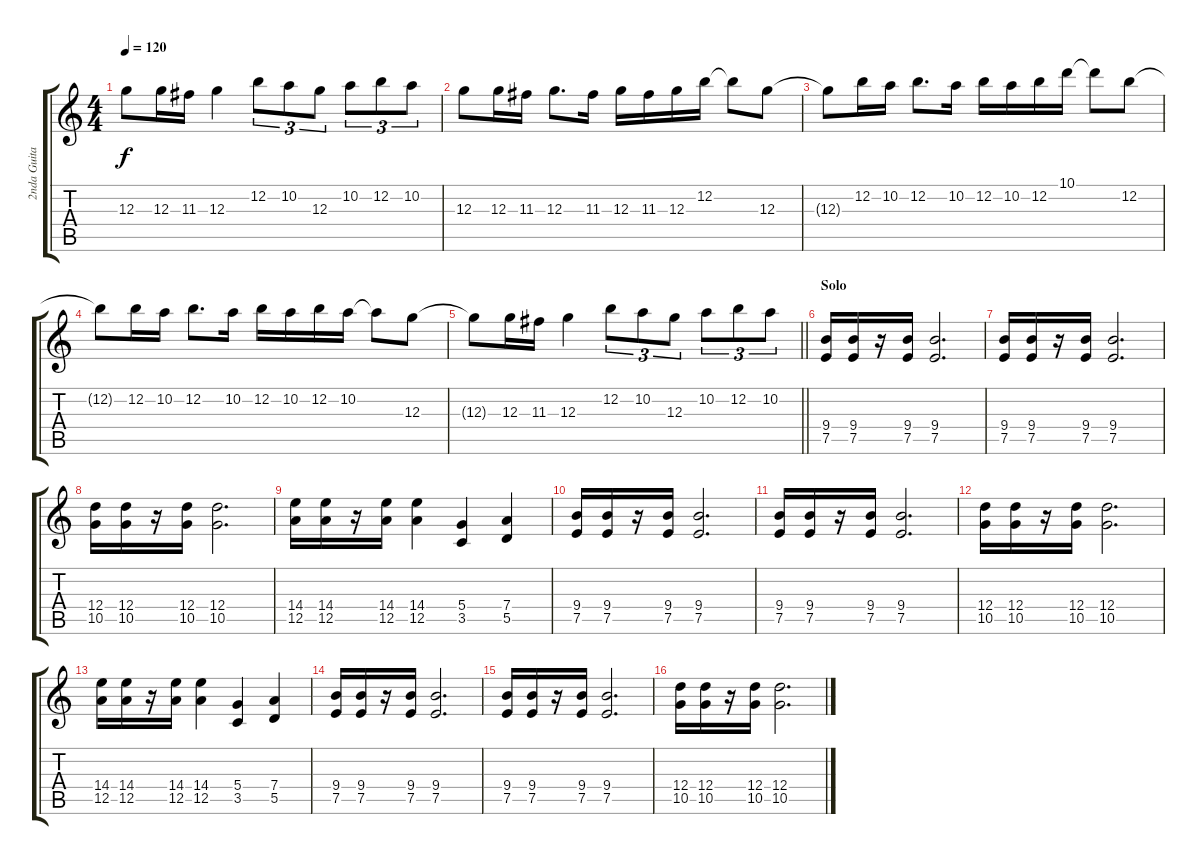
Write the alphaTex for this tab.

\track ("2nda Guitarra" "2nda Guita") {instrument distortionguitar}
\staff {score tabs}
\tuning (E4 B3 G3 D3 A2 E2) {hide}
\ts (4 4)
\tempo 120
\clef g2
\ks c
12.3{t}.8{dy f} 12.3.16 11.3.16 12.3.4 12.2.8{tu (3 2)} 10.2.8{tu (3 2)} 12.3.8{tu (3 2)} 10.2.8{tu (3 2)} 12.2.8{tu (3 2)} 10.2.8{tu (3 2)} |
12.3.8 12.3.16 11.3.16 12.3.8{d} 11.3.16 12.3.16 11.3.16 12.3.16 12.2.16 12.2{t}.8 12.3.8 |
12.3{t}.8 12.2.16 10.2.16 12.2.8{d} 10.2.16 12.2.16 10.2.16 12.2.16 10.1.16 10.1{t}.8 12.2.8 |
12.2{t}.8 12.2.16 10.2.16 12.2.8{d} 10.2.16 12.2.16 10.2.16 12.2.16 10.2.16 10.2{t}.8 12.3.8 |
\barLineRight lightlight
12.3{t}.8 12.3.16 11.3.16 12.3.4 12.2.8{tu (3 2)} 10.2.8{tu (3 2)} 12.3.8{tu (3 2)} 10.2.8{tu (3 2)} 12.2.8{tu (3 2)} 10.2.8{tu (3 2)} |
\section ("" "Solo")
(9.4 7.5).16 (9.4 7.5).16 r.16 (9.4 7.5).16 (9.4 7.5).2{d} |
(9.4 7.5).16 (9.4 7.5).16 r.16 (9.4 7.5).16 (9.4 7.5).2{d} |
(12.4 10.5).16 (12.4 10.5).16 r.16 (12.4 10.5).16 (12.4 10.5).2{d} |
(14.4 12.5).16 (14.4 12.5).16 r.16 (14.4 12.5).16 (14.4 12.5).4 (5.4 3.5).4 (7.4 5.5).4 |
(9.4 7.5).16 (9.4 7.5).16 r.16 (9.4 7.5).16 (9.4 7.5).2{d} |
(9.4 7.5).16 (9.4 7.5).16 r.16 (9.4 7.5).16 (9.4 7.5).2{d} |
(12.4 10.5).16 (12.4 10.5).16 r.16 (12.4 10.5).16 (12.4 10.5).2{d} |
(14.4 12.5).16 (14.4 12.5).16 r.16 (14.4 12.5).16 (14.4 12.5).4 (5.4 3.5).4 (7.4 5.5).4 |
(9.4 7.5).16 (9.4 7.5).16 r.16 (9.4 7.5).16 (9.4 7.5).2{d} |
(9.4 7.5).16 (9.4 7.5).16 r.16 (9.4 7.5).16 (9.4 7.5).2{d} |
(12.4 10.5).16 (12.4 10.5).16 r.16 (12.4 10.5).16 (12.4 10.5).2{d}
